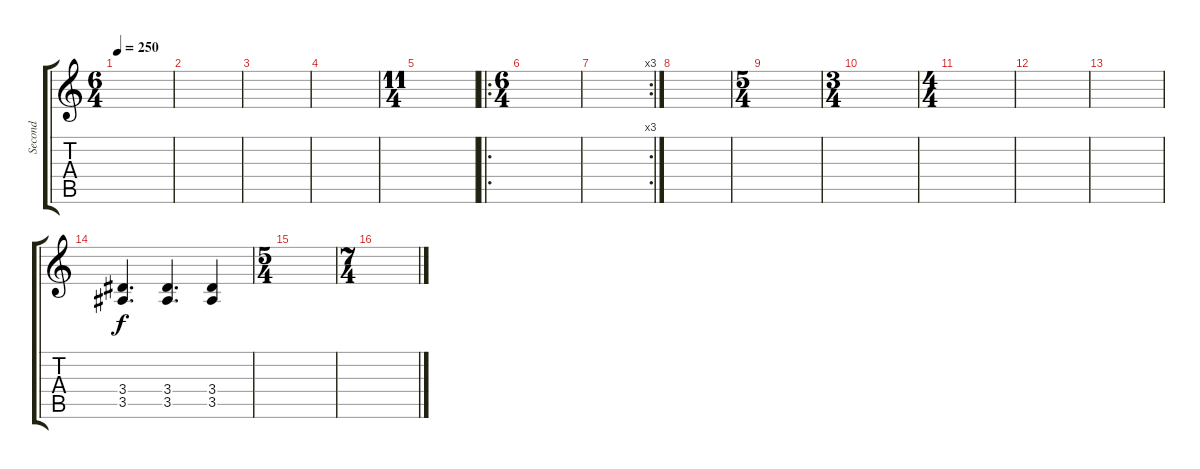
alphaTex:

\track ("Second" "Second") {instrument distortionguitar}
\staff {score tabs}
\tuning (D4 A3 F3 C3 G2 C2) {hide}
\ts (6 4)
\tempo 250
\clef g2
\ks c
|
|
|
|
\ts (11 4)
|
\ro
\ts (6 4)
|
\rc 3
|
|
\ts (5 4)
|
\ts (3 4)
|
\ts (4 4)
|
|
|
(3.4 3.5).4{d} (3.4 3.5).4{d} (3.4 3.5).4 |
\ts (5 4)
|
\ts (7 4)
